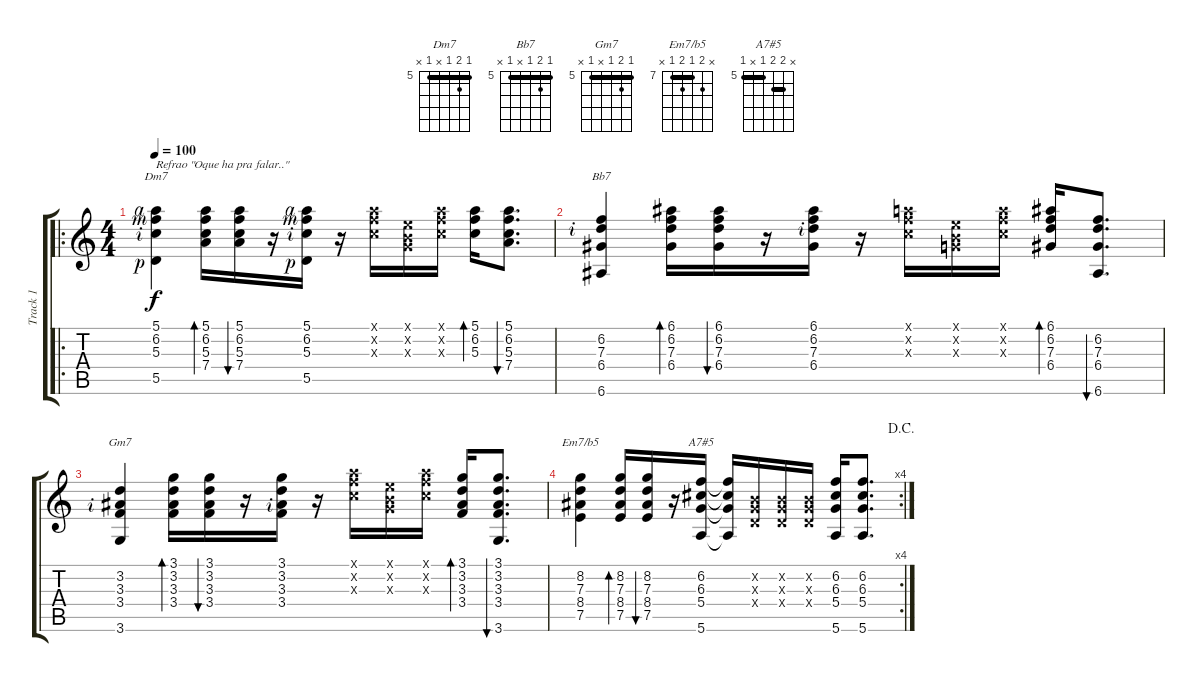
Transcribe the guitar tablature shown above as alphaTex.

\track ("Track 1" "Track 1") {instrument acousticguitarsteel}
\staff {score tabs}
\tuning (E4 B3 G3 D3 A2 E2) {hide}
\chord ("Dm7" 5 6 5 x 5 x) {firstfret 5 barre 5}
\chord ("Bb7" 5 6 5 x 5 x) {firstfret 5 barre 5}
\chord ("Gm7" 5 6 5 x 5 x) {firstfret 5 barre 5}
\chord ("Em7/b5" x 8 7 8 7 x) {firstfret 7 barre 7}
\chord ("A7#5" x 6 6 5 x 5) {firstfret 5 barre (5 6)}
\ro
\ts (4 4)
\tempo 100
\clef g2
\ks c
(5.1{rf 4} 6.2{rf 3} 5.3{rf 2} 5.5{rf 1}).4{ch "Dm7" txt "Refrao \"Oque ha pra falar..\"" dy f} (5.1 6.2 5.3 7.4).16{bd 60} (5.1 6.2 5.3 7.4).16{bu 60} r.16 (5.1{rf 4} 6.2{rf 3} 5.3{rf 2} 5.5{rf 1}).16 r.16 (5.1{x} 6.2{x} 5.3{x}).16 (0.1{x} 0.2{x} 0.3{x}).16 (5.1{x} 6.2{x} 5.3{x}).16 (5.1 6.2 5.3).16{bd 60} (5.1 6.2 5.3 7.4).8{d bu 60} |
(6.2 7.3{rf 2} 6.4 6.6).4{ch "Bb7"} (6.1 6.2 7.3 6.4).16{bd 60} (6.1 6.2 7.3 6.4).16{bu 60} r.16 (6.1 6.2 7.3{rf 2} 6.4).16 r.16 (5.1{x} 6.2{x} 5.3{x}).16 (0.1{x} 0.2{x} 0.3{x}).16 (5.1{x} 6.2{x} 5.3{x}).16 (6.1 6.2 7.3 6.4).16{bd 60} (6.2 7.3 6.4 6.6).8{d bu 60} |
(3.2 3.3{rf 2} 3.4 3.6).4{ch "Gm7"} (3.1 3.2 3.3 3.4).16{bd 60} (3.1 3.2 3.3 3.4).16{bu 60} r.16 (3.1 3.2 3.3{rf 2} 3.4).16 r.16 (5.1{x} 6.2{x} 5.3{x}).16 (0.1{x} 0.2{x} 0.3{x}).16 (5.1{x} 6.2{x} 5.3{x}).16 (3.1 3.2 3.3 3.4).16{bd 60} (3.1 3.2 3.3 3.4 3.6).8{d bu 60} |
\rc 4
\jump dacapo
(8.2 7.3 8.4 7.5).4{ch "Em7/b5"} (8.2 7.3 8.4 7.5).16{bd 60} (8.2 7.3 8.4 7.5).16{bu 60} r.16 (6.2 6.3 5.4 5.6).16{ch "A7#5"} (6.2{t} 6.3{t} 5.4{t} 5.6{t}).16 (0.2{x} 0.3{x} 0.4{x}).16 (0.2{x} 0.3{x} 0.4{x}).16 (0.2{x} 0.3{x} 0.4{x}).16 (6.2 6.3 5.4 5.6).16 (6.2 6.3 5.4 5.6).8{d}
